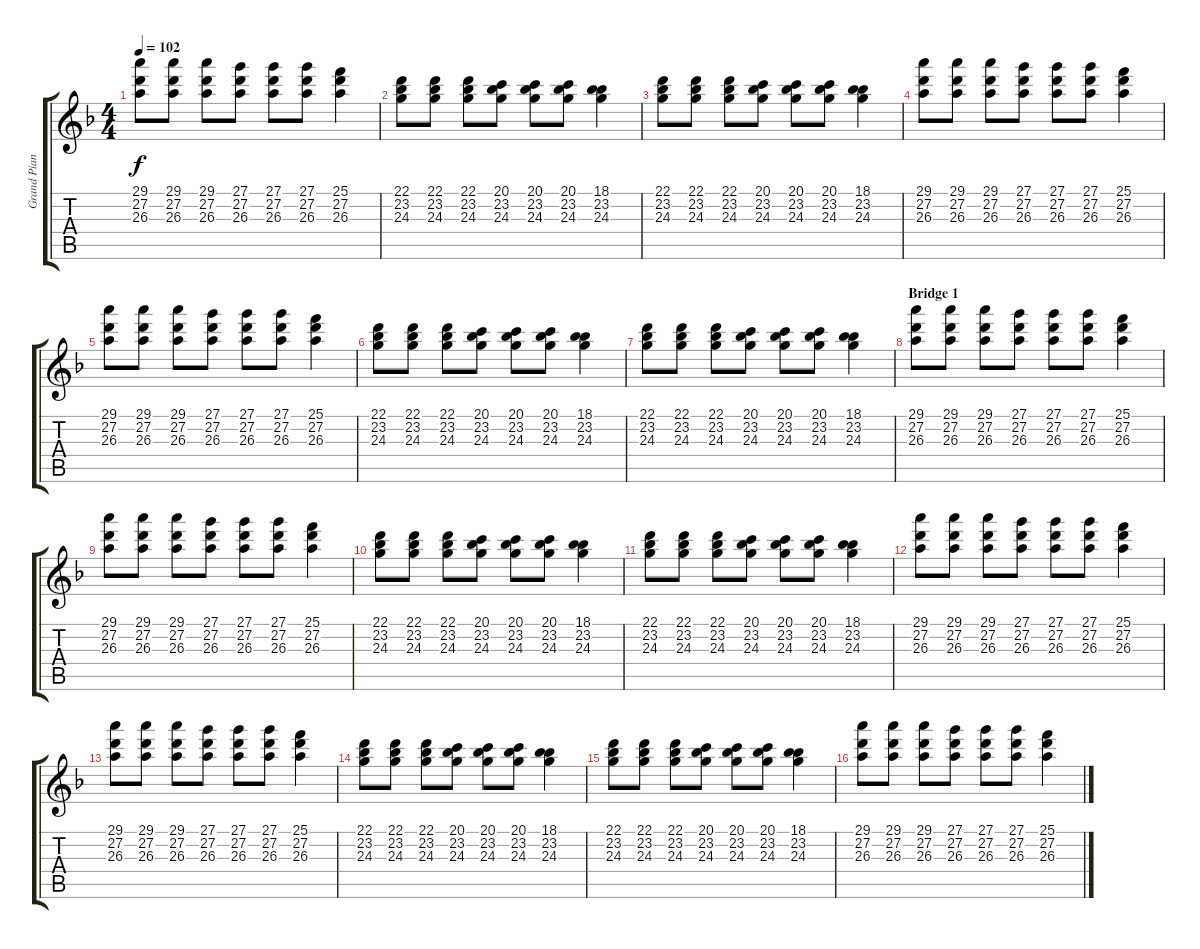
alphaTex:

\track ("Grand Piano 2" "Grand Pian") {instrument electricgrandpiano}
\staff {score tabs}
\tuning (E4 B3 G3 D3 A2 E2) {hide}
\ts (4 4)
\tempo 102
\clef g2
\ks dminor
(29.1 27.2 26.3).8{dy f} (29.1 27.2 26.3).8 (29.1 27.2 26.3).8 (27.1 27.2 26.3).8 (27.1 27.2 26.3).8 (27.1 27.2 26.3).8 (25.1 27.2 26.3).4 |
(22.1 23.2 24.3).8 (22.1 23.2 24.3).8 (22.1 23.2 24.3).8 (20.1 23.2 24.3).8 (20.1 23.2 24.3).8 (20.1 23.2 24.3).8 (18.1 23.2 24.3).4 |
(22.1 23.2 24.3).8 (22.1 23.2 24.3).8 (22.1 23.2 24.3).8 (20.1 23.2 24.3).8 (20.1 23.2 24.3).8 (20.1 23.2 24.3).8 (18.1 23.2 24.3).4 |
(29.1 27.2 26.3).8 (29.1 27.2 26.3).8 (29.1 27.2 26.3).8 (27.1 27.2 26.3).8 (27.1 27.2 26.3).8 (27.1 27.2 26.3).8 (25.1 27.2 26.3).4 |
(29.1 27.2 26.3).8 (29.1 27.2 26.3).8 (29.1 27.2 26.3).8 (27.1 27.2 26.3).8 (27.1 27.2 26.3).8 (27.1 27.2 26.3).8 (25.1 27.2 26.3).4 |
(22.1 23.2 24.3).8 (22.1 23.2 24.3).8 (22.1 23.2 24.3).8 (20.1 23.2 24.3).8 (20.1 23.2 24.3).8 (20.1 23.2 24.3).8 (18.1 23.2 24.3).4 |
(22.1 23.2 24.3).8 (22.1 23.2 24.3).8 (22.1 23.2 24.3).8 (20.1 23.2 24.3).8 (20.1 23.2 24.3).8 (20.1 23.2 24.3).8 (18.1 23.2 24.3).4 |
\section ("" "Bridge 1")
(29.1 27.2 26.3).8 (29.1 27.2 26.3).8 (29.1 27.2 26.3).8 (27.1 27.2 26.3).8 (27.1 27.2 26.3).8 (27.1 27.2 26.3).8 (25.1 27.2 26.3).4 |
(29.1 27.2 26.3).8 (29.1 27.2 26.3).8 (29.1 27.2 26.3).8 (27.1 27.2 26.3).8 (27.1 27.2 26.3).8 (27.1 27.2 26.3).8 (25.1 27.2 26.3).4 |
(22.1 23.2 24.3).8 (22.1 23.2 24.3).8 (22.1 23.2 24.3).8 (20.1 23.2 24.3).8 (20.1 23.2 24.3).8 (20.1 23.2 24.3).8 (18.1 23.2 24.3).4 |
(22.1 23.2 24.3).8 (22.1 23.2 24.3).8 (22.1 23.2 24.3).8 (20.1 23.2 24.3).8 (20.1 23.2 24.3).8 (20.1 23.2 24.3).8 (18.1 23.2 24.3).4 |
(29.1 27.2 26.3).8 (29.1 27.2 26.3).8 (29.1 27.2 26.3).8 (27.1 27.2 26.3).8 (27.1 27.2 26.3).8 (27.1 27.2 26.3).8 (25.1 27.2 26.3).4 |
(29.1 27.2 26.3).8 (29.1 27.2 26.3).8 (29.1 27.2 26.3).8 (27.1 27.2 26.3).8 (27.1 27.2 26.3).8 (27.1 27.2 26.3).8 (25.1 27.2 26.3).4 |
(22.1 23.2 24.3).8 (22.1 23.2 24.3).8 (22.1 23.2 24.3).8 (20.1 23.2 24.3).8 (20.1 23.2 24.3).8 (20.1 23.2 24.3).8 (18.1 23.2 24.3).4 |
(22.1 23.2 24.3).8 (22.1 23.2 24.3).8 (22.1 23.2 24.3).8 (20.1 23.2 24.3).8 (20.1 23.2 24.3).8 (20.1 23.2 24.3).8 (18.1 23.2 24.3).4 |
(29.1 27.2 26.3).8 (29.1 27.2 26.3).8 (29.1 27.2 26.3).8 (27.1 27.2 26.3).8 (27.1 27.2 26.3).8 (27.1 27.2 26.3).8 (25.1 27.2 26.3).4
